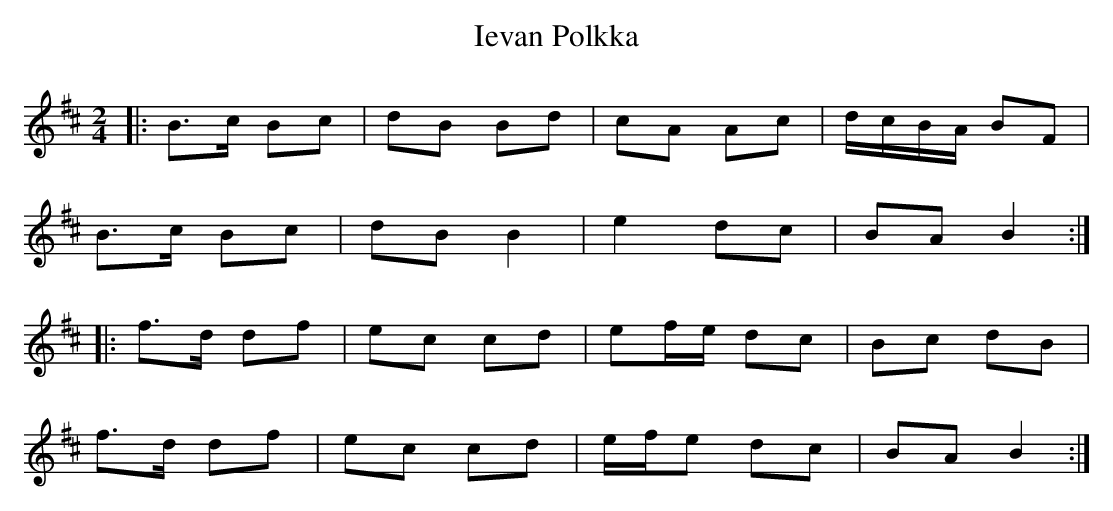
X:1
T: Ievan Polkka
M: 2/4
L: 1/8
K: Bmin
|:B>c Bc|dB Bd|cA Ac|d/c/B/A/ BF|
B>c Bc|dB B2|e2 dc|BA B2:|
|:f>d df|ec cd|ef/e/ dc|Bc dB|
f>d df|ec cd|e/f/e dc|BA B2:|
